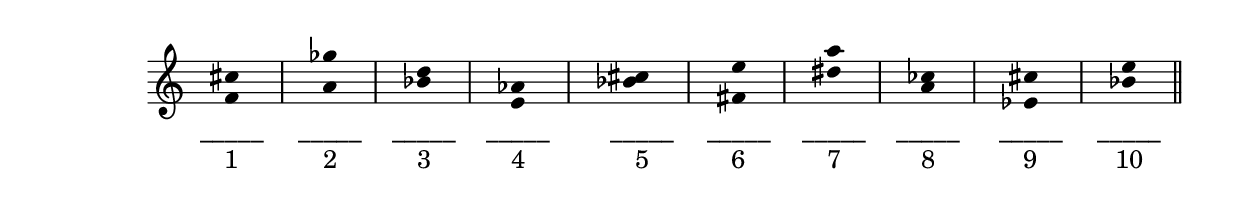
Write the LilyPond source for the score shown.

\score { \relative c' {
		\time 3/4
		\clef treble
		s <f cis'> s

		s <a ges'> s

		s <bes d> s

		s <e, aes> s

		s <bes' cis> s

		s <fis e'> s

		s <dis' a'> s

		s <a ces> s

		s <ees cis'> s

		s <bes' e> s

		\bar "||"
	}
	\addlyrics{ "_____" "_____" "_____" "_____" "_____" "_____" "_____" "_____" "_____" "_____"  }
	\addlyrics{ "1"  "2" "3" "4" "5" "6" "7" "8"  "9"  "10" }
       \layout { 
	% ragged-right = ##t 
         \context {
           \Staff
		\remove "Time_signature_engraver"
		\override Stem #'transparent = ##t
     }
   }
}
